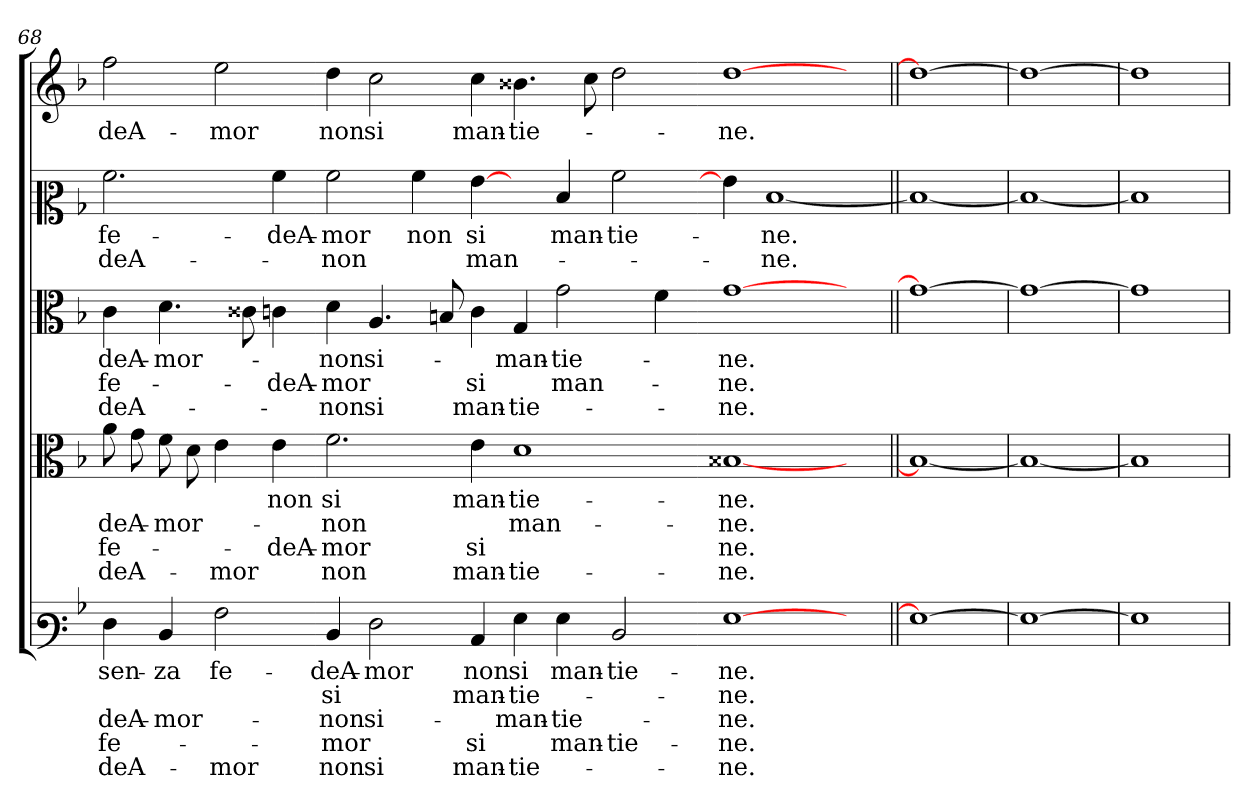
**kern	**text	**text	**text	**text	**text	**kern	**text	**text	**text	**text	**kern	**text	**text	**text	**kern	**text	**text	**kern	**text
*part5	*part5	*part5	*part5	*part5	*part5	*part4	*part4	*part4	*part4	*part4	*part3	*part3	*part3	*part3	*part2	*part2	*part2	*part1	*part1
*staff5	*staff5	*staff5	*staff5	*staff5	*staff5	*staff4	*staff4	*staff4	*staff4	*staff4	*staff3	*staff3	*staff3	*staff3	*staff2	*staff2	*staff2	*staff1	*staff1
*clefF3	*	*	*	*	*	*clefC3	*	*	*	*	*clefC3	*	*	*	*clefC2	*	*	*clefG2	*
*k[b-]	*	*	*	*	*	*k[b-]	*	*	*	*	*k[b-]	*	*	*	*k[b-]	*	*	*k[b-]	*
=68	=68	=68	=68	=68	=68	=68	=68	=68	=68	=68	=68	=68	=68	=68	=68	=68	=68	=68	=68
4F	sen-	.	deA-	fe-	deA-	8a	.	deA-	fe-	deA-	4c	deA-	fe-	deA-	2.a	fe-	deA-	2ff	deA-
.	.	.	.	.	.	8g	.	.	.	.	.	.	.	.	.	.	.	.	.
4D	za	.	mor-	.	.	8f	.	mor-	.	.	4.d	mor-	.	.	.	.	.	.	.
.	.	.	.	.	.	8d	.	.	.	.	.	.	.	.	.	.	.	.	.
2A	fe-	.	.	.	mor	4e	.	.	.	mor	.	.	.	.	.	.	.	2ee	mor
.	.	.	.	.	.	.	.	.	.	.	8c##X	.	.	.	.	.	.	.	.
.	.	.	.	.	.	4e	non	.	deA-	.	4c	.	deA-	.	4a	deA-	.	.	.
=69-	=69-	=69-	=69-	=69-	=69-	=69-	=69-	=69-	=69-	=69-	=69-	=69-	=69-	=69-	=69-	=69-	=69-	=69-	=69-
4D	deA-	si	non	mor	non	2.f	si	non	mor	non	4d	non	mor	non	2a	mor	non	4dd	non
2F	mor	.	si-	.	si	.	.	.	.	.	4.A	si-	.	si	.	.	.	2cc	si
.	.	.	.	.	.	.	.	.	.	.	.	.	.	.	4a	non	.	.	.
.	.	.	.	.	.	.	.	.	.	.	8B	.	.	.	.	.	.	.	.
4C	non	man-	.	si	man-	4e	man-	.	si	man-	4c	.	si	man-	[4g	si	man-	4cc	man-
4G	si	tie-	man-	.	tie-	1d	tie-	man-	.	tie-	4G	man-	.	tie-	4ryy	.	.	4.b##X	tie-
4G	man-	.	tie-	man-	.	.	.	.	.	.	2g	tie-	man-	.	4d	man-	.	.	.
.	.	.	.	.	.	.	.	.	.	.	.	.	.	.	.	.	.	8cc	.
2D	tie-	.	.	tie-	.	.	.	.	.	.	.	.	.	.	2a	tie-	.	2dd	.
.	.	.	.	.	.	.	.	.	.	.	4f	.	.	.	.	.	.	.	.
=71-	=71-	=71-	=71-	=71-	=71-	=71-	=71-	=71-	=71-	=71-	=71-	=71-	=71-	=71-	=71-	=71-	=71-	=71-	=71-
[1G	ne.	ne.	ne.	ne.	ne.	[1B##X/	ne.	ne.	ne.	ne.	[1g	ne.	ne.	ne.	4g]	.	.	[1dd	ne.
.	.	.	.	.	.	.	.	.	.	.	.	.	.	.	[1d/	ne.	ne.	.	.
4ryy	.	.	.	.	.	4ryy	.	.	.	.	4ryy	.	.	.	.	.	.	4ryy	.
=72||	=72||	=72||	=72||	=72||	=72||	=72||	=72||	=72||	=72||	=72||	=72||	=72||	=72||	=72||	=72||	=72||	=72||	=72||	=72||
1G_	.	.	.	.	.	1B##/_	.	.	.	.	1g_	.	.	.	1d/_	.	.	1dd_	.
=73	=73	=73	=73	=73	=73	=73	=73	=73	=73	=73	=73	=73	=73	=73	=73	=73	=73	=73	=73
1G_	.	.	.	.	.	1B##/_	.	.	.	.	1g_	.	.	.	1d/_	.	.	1dd_	.
=74	=74	=74	=74	=74	=74	=74	=74	=74	=74	=74	=74	=74	=74	=74	=74	=74	=74	=74	=74
1G]	.	.	.	.	.	1B##/]	.	.	.	.	1g]	.	.	.	1d/]	.	.	1dd]	.
=	=	=	=	=	=	=	=	=	=	=	=	=	=	=	=	=	=	=	=
*-	*-	*-	*-	*-	*-	*-	*-	*-	*-	*-	*-	*-	*-	*-	*-	*-	*-	*-	*-
